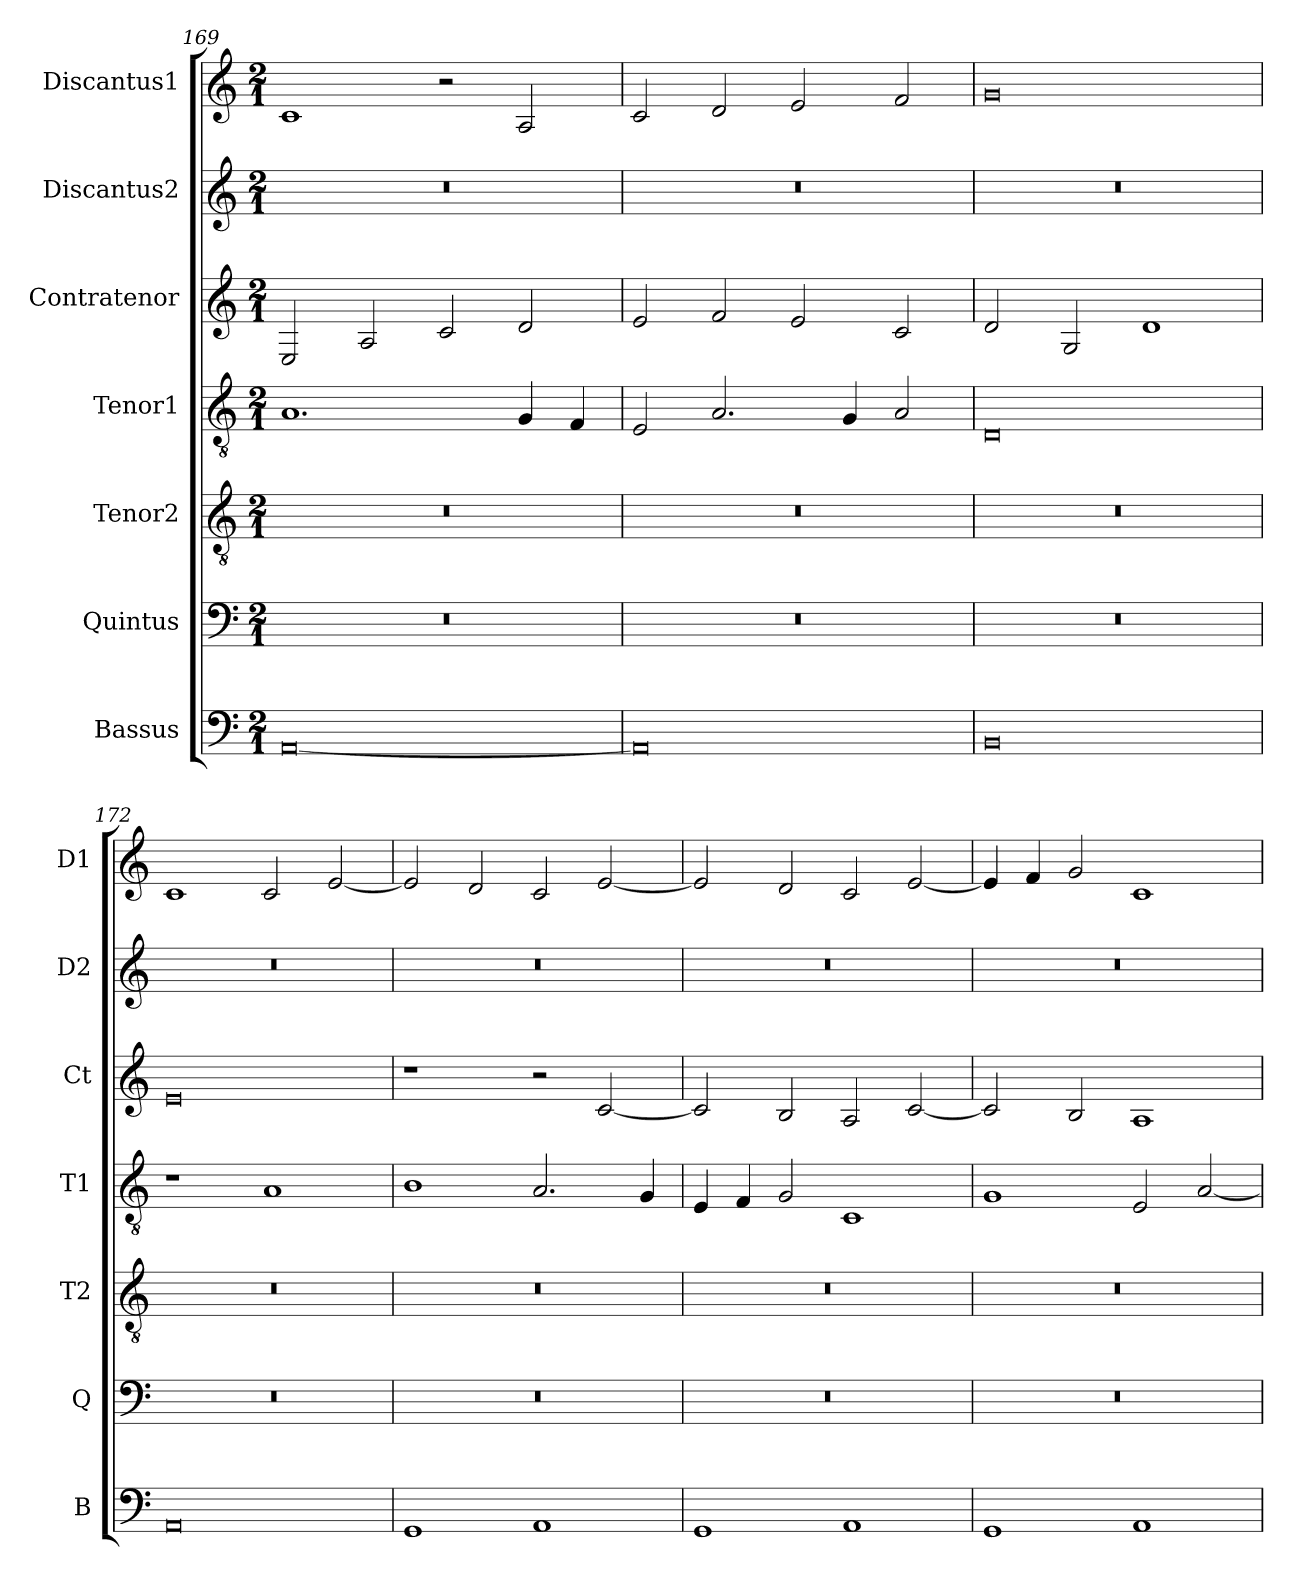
**kern	**kern	**kern	**kern	**kern	**kern	**kern
*part7	*part6	*part5	*part4	*part3	*part2	*part1
*staff7	*staff6	*staff5	*staff4	*staff3	*staff2	*staff1
*I"Bassus	*I"Quintus	*I"Tenor2	*I"Tenor1	*I"Contratenor	*I"Discantus2	*I"Discantus1
*I'B	*I'Q	*I'T2	*I'T1	*I'Ct	*I'D2	*I'D1
*clefF4	*clefF4	*clefGv2	*clefGv2	*clefG2	*clefG2	*clefG2
*k[]	*k[]	*k[]	*k[]	*k[]	*k[]	*k[]
*M2/1	*M2/1	*M2/1	*M2/1	*M2/1	*M2/1	*M2/1
=169	=169	=169	=169	=169	=169	=169
[0AA	0r	0r	1.A	2E/	0r	1c
.	.	.	.	2A/	.	.
.	.	.	.	2c/	.	2r
.	.	.	4G/	2d/	.	2A/
.	.	.	4F/	.	.	.
=170	=170	=170	=170	=170	=170	=170
0AA]	0r	0r	2E/	2e/	0r	2c/
.	.	.	2.A/	2f/	.	2d/
.	.	.	.	2e/	.	2e/
.	.	.	4G/	.	.	.
.	.	.	2A/	2c/	.	2f/
=171	=171	=171	=171	=171	=171	=171
0BB	0r	0r	0D	2d/	0r	0g
.	.	.	.	2G/	.	.
.	.	.	.	1d	.	.
=172	=172	=172	=172	=172	=172	=172
0AA	0r	0r	1r	0e	0r	1c
.	.	.	1A	.	.	2c/
.	.	.	.	.	.	[2e/
=173	=173	=173	=173	=173	=173	=173
1GG	0r	0r	1B	1r	0r	2e/]
.	.	.	.	.	.	2d/
1AA	.	.	2.A/	2r	.	2c/
.	.	.	.	[2c/	.	[2e/
.	.	.	4G/	.	.	.
=174	=174	=174	=174	=174	=174	=174
1GG	0r	0r	4E/	2c/]	0r	2e/]
.	.	.	4F/	.	.	.
.	.	.	2G/	2B/	.	2d/
1AA	.	.	1C	2A/	.	2c/
.	.	.	.	[2c/	.	[2e/
=175	=175	=175	=175	=175	=175	=175
1GG	0r	0r	1G	2c/]	0r	4e/]
.	.	.	.	.	.	4f/
.	.	.	.	2B/	.	2g/
1AA	.	.	2E/	1A	.	1c
.	.	.	[2A/	.	.	.
=	=	=	=	=	=	=
*-	*-	*-	*-	*-	*-	*-
